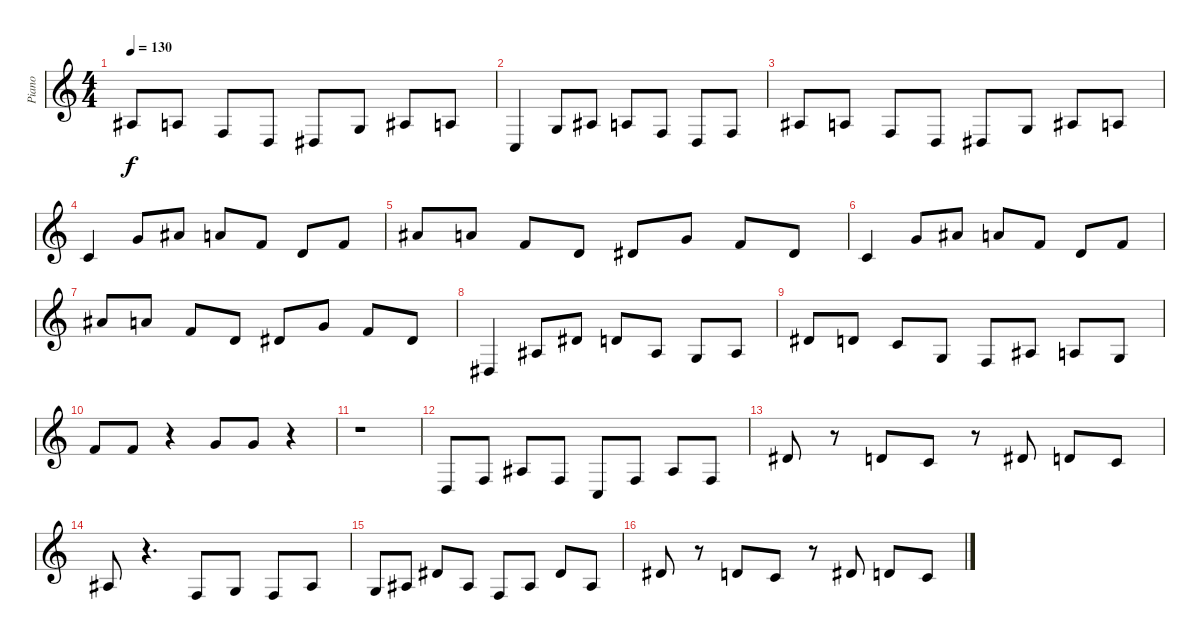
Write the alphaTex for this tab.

\track ("Piano" "Piano") {instrument acousticgrandpiano}
\staff {score}
\tuning (D4 A3 F3 C3 G2 D2) {hide}
\ts (4 4)
\tempo 130
\clef g2
\ks c
1.2.8{dy f} 0.2.8 0.3.8 2.4.8 3.4.8 2.3.8 1.2.8 0.2.8 |
0.4.4 2.3.8 1.2.8 0.2.8 0.3.8 2.4.8 0.3.8 |
1.2.8 0.2.8 0.3.8 2.4.8 3.4.8 2.3.8 1.2.8 0.2.8 |
3.2.4 5.1.8 8.1.8 7.1.8 8.2.8 9.3.8 8.2.8 |
8.1.8 7.1.8 8.2.8 9.3.8 10.3.8 10.2.8 8.2.8 10.3.8 |
7.3.4 5.1.8 8.1.8 7.1.8 8.2.8 9.3.8 8.2.8 |
8.1.8 7.1.8 8.2.8 9.3.8 10.3.8 10.2.8 8.2.8 10.3.8 |
8.5.4 10.4.8 10.3.8 9.3.8 10.4.8 7.4.8 5.3.8 |
6.2.8 5.2.8 3.2.8 2.3.8 0.3.8 1.2.8 0.2.8 2.3.8 |
3.1.8 3.1.8 r.4 5.1.8 5.1.8 r.4 |
r.1 |
2.4.8 0.3.8 1.2.8 0.3.8 0.4.8 0.3.8 1.2.8 0.3.8 |
1.1.8 r.8 0.1.8 3.2.8 r.8 1.1.8 0.1.8 3.2.8 |
1.2.8 r.4{d} 0.3.8 2.3.8 0.3.8 1.2.8 |
2.3.8 1.2.8 1.1.8 1.2.8 0.3.8 1.2.8 1.1.8 1.2.8 |
1.1.8 r.8 0.1.8 3.2.8 r.8 1.1.8 0.1.8 3.2.8
